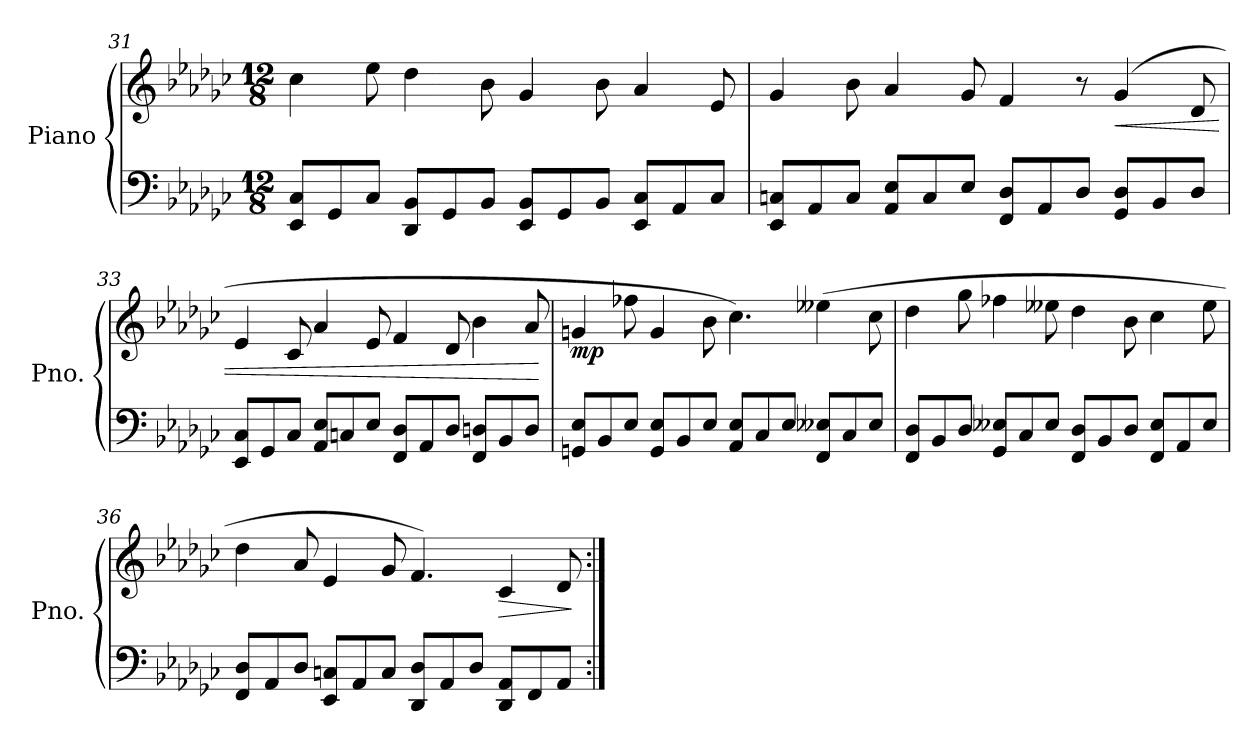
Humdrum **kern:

**kern	**kern	**dynam
*part1	*part1	*part1
*staff2	*staff1	*staff1/2
*I"Piano	*	*
*I'Pno.	*	*
*clefF4	*clefG2	*
*k[b-e-a-d-g-c-]	*k[b-e-a-d-g-c-]	*
*M12/8	*M12/8	*
=31	=31	=31
8EE-/ 8C-/L	4cc-\	.
8GG-/	.	.
8C-/J	8ee-\	.
8DD-/ 8BB-/L	4dd-\	.
8GG-/	.	.
8BB-/J	8b-\	.
8EE-/ 8BB-/L	4g-/	.
8GG-/	.	.
8BB-/J	8b-\	.
8EE-/ 8C-/L	4a-/	.
8AA-/	.	.
8C-/J	8e-/	.
!!LO:LB:g=z
=32	=32	=32
8EE-/ 8Cn/L	4g-/	.
8AA-/	.	.
8C/J	8b-\	.
8AA-/ 8E-/L	4a-/	.
8C/	.	.
8E-/J	8g-/	.
8FF/ 8D-/L	4f/	.
8AA-/	.	.
8D-/J	8r	.
!	!	!LO:HP:b
8GG-/ 8D-/L	(4g-/	<
8BB-/	.	.
8D-/J	8d-/	.
=33	=33	=33
8EE-/ 8C-/L	4e-/	.
8GG-/	.	.
8C-/J	8c-/	.
8AA-/ 8E-/L	4a-/	.
8Cn/	.	.
8E-/J	8e-/	.
8FF/ 8D-/L	4f/	.
8AA-/	.	.
8D-/J	8d-/	.
8FF/ 8Dn/L	4b-\	.
8BB-/	.	.
8D/J	8a-/	.
.	.	[
=34	=34	=34
!	!	!LO:DY:b
8GGn/ 8E-/L	4gn/	mp
8BB-/	.	.
8E-/J	8ff-X\	.
8GG/ 8E-/L	4g/	.
8BB-/	.	.
8E-/J	8b-\	.
8AA-/ 8E-/L	4.cc-\)	.
8C-/	.	.
8E-/J	.	.
8FF/ 8E--X/L	(4ee--X\	.
8C-/	.	.
8E--/J	8cc-\	.
!!LO:LB:g=z
=35	=35	=35
8FF/ 8D-/L	4dd-\	.
8BB-/	.	.
8D-/J	8gg-\	.
8GG-/ 8E--X/L	4ff-X\	.
8C-/	.	.
8E--/J	8ee--X\	.
8FF/ 8D-/L	4dd-\	.
8BB-/	.	.
8D-/J	8b-\	.
8FF/ 8E--/L	4cc-\	.
8AA-/	.	.
8E--/J	8ee--\	.
=36	=36	=36
8FF/ 8D-/L	4dd-\	.
8AA-/	.	.
8D-/J	8a-/	.
8EE-/ 8Cn/L	4e-/	.
8AA-/	.	.
8C/J	8g-/	.
8DD-/ 8D-/L	4.f/)	.
8AA-/	.	.
8D-/J	.	.
!	!	!LO:HP:b
8DD-/ 8AA-/L	4c-/	>
8FF/	.	.
8AA-/J	8d-/	.
.	.	]
=:|!	=:|!	=:|!
*-	*-	*-
